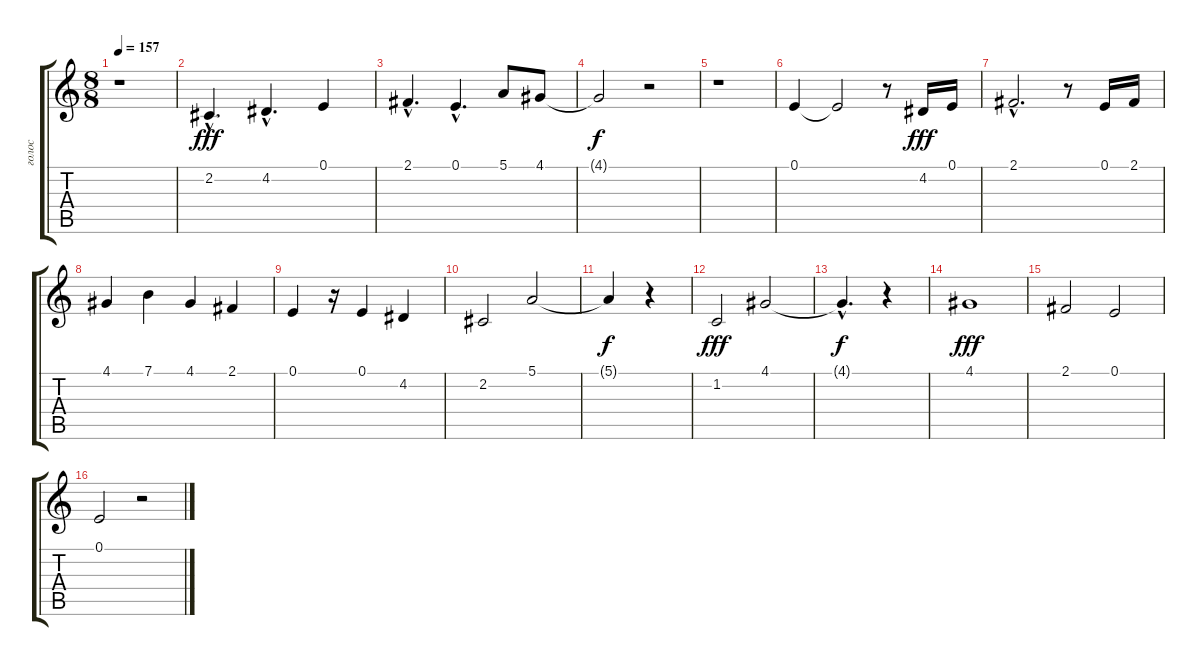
\track ("голос" "голос") {instrument tenorsax}
\staff {score tabs}
\tuning (E4 B3 G3 D3 A2 E2) {hide}
\ts (8 8)
\tempo 157
\clef g2
\ks c
r.1{dy fff} |
2.2{hac}.4{d} 4.2{hac}.4{d} 0.1.4 |
2.1{hac}.4{d} 0.1{hac}.4{d} 5.1.8 4.1.8 |
4.1{t}.2{dy f} r.2 |
r.1 |
0.1.4 0.1{t}.2 r.8 4.2.16{dy fff} 0.1.16 |
2.1{hac}.2{d} r.8 0.1.16 2.1.16 |
4.1.4 7.1.4 4.1.4 2.1.4 |
0.1.4 r.16 0.1.4 4.2.4 |
2.2.2 5.1.2 |
5.1{t}.4{dy f} r.4 |
1.2.2{dy fff} 4.1.2 |
4.1{hac t}.4{d dy f} r.4 |
4.1.1{dy fff} |
2.1.2 0.1.2 |
0.1.2 r.2
